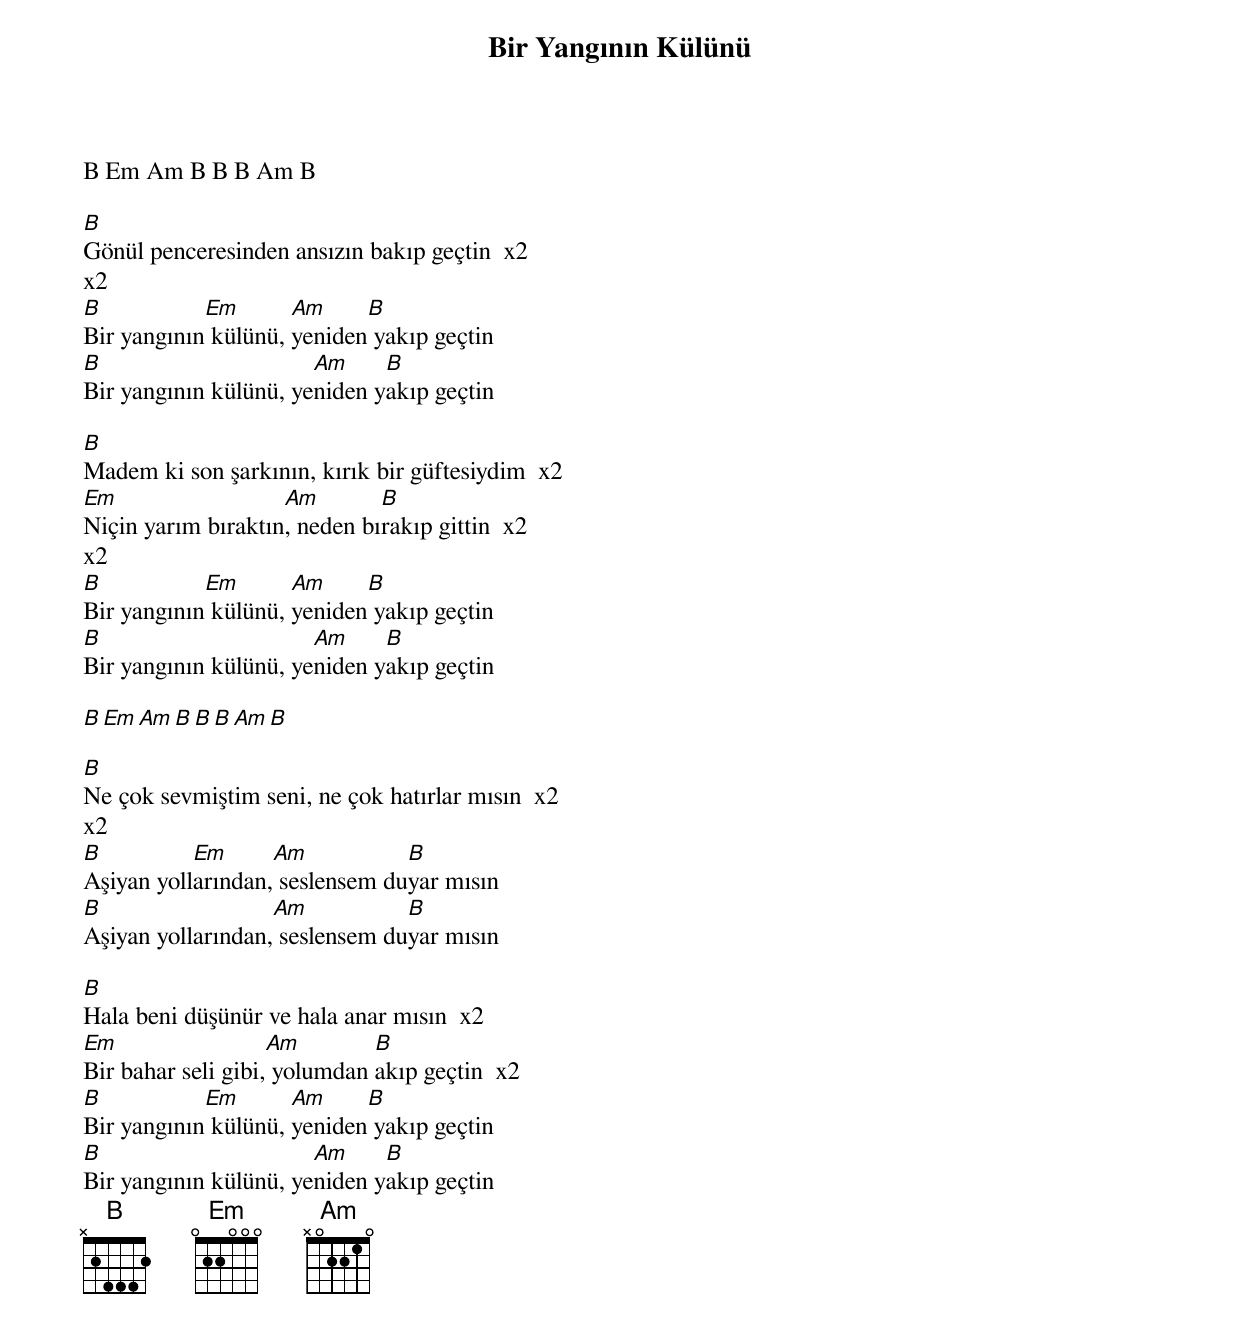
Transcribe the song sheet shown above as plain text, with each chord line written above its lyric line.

{title: Bir Yangının Külünü}
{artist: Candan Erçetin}

B Em Am B B B Am B

B
Gönül penceresinden ansızın bakıp geçtin  x2
x2
B           Em       Am     B
Bir yangının külünü, yeniden yakıp geçtin
B                      Am     B
Bir yangının külünü, yeniden yakıp geçtin

B
Madem ki son şarkının, kırık bir güftesiydim  x2
Em                  Am        B
Niçin yarım bıraktın, neden bırakıp gittin  x2
x2
B           Em       Am     B
Bir yangının külünü, yeniden yakıp geçtin
B                      Am     B
Bir yangının külünü, yeniden yakıp geçtin

B Em Am B B B Am B

B
Ne çok sevmiştim seni, ne çok hatırlar mısın  x2
x2
B          Em      Am           B
Aşiyan yollarından, seslensem duyar mısın
B                  Am           B
Aşiyan yollarından, seslensem duyar mısın

B
Hala beni düşünür ve hala anar mısın  x2
Em                  Am        B
Bir bahar seli gibi, yolumdan akıp geçtin  x2
B           Em       Am     B
Bir yangının külünü, yeniden yakıp geçtin
B                      Am     B
Bir yangının külünü, yeniden yakıp geçtin
